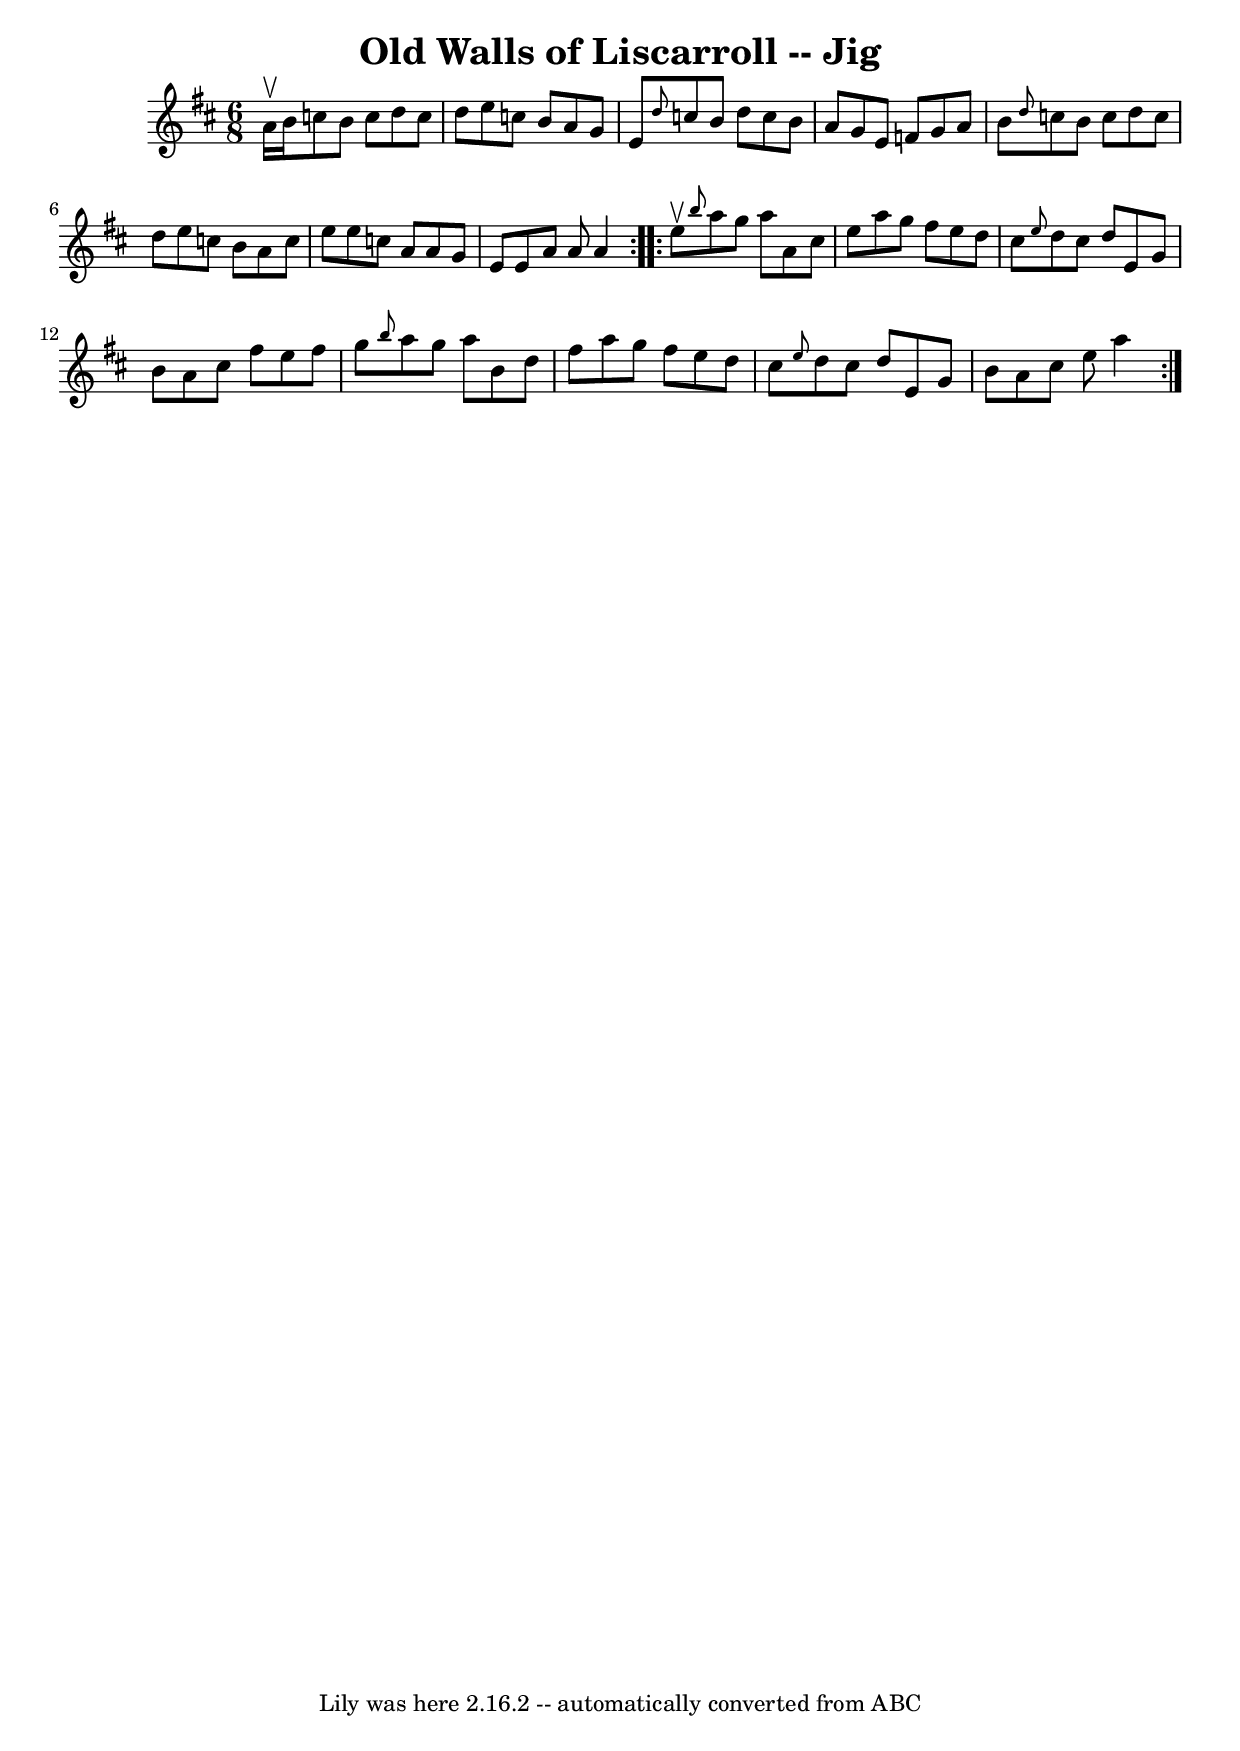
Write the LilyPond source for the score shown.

\version "2.7.40"
\include "Mammoth.ily"
\header {
	%% book = "Ryan's Mammoth Collection"
	crossRefNumber = "1"
	footnotes = "\\\\83 424"
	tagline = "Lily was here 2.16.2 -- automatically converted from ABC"
	title = "Old Walls of Liscarroll -- Jig"
}
voicedefault =  {


\repeat volta 2 {
\time 6/8 \key a \mixolydian a'16^\upbow b'16  |
 c''8 b'8    
c''8 d''8 c''8 d''8    |
 e''8 c''8 b'8 a'8 g'8    
e'8    |
 \grace { d''8  } c''8 b'8 d''8 c''8 b'8 a'8 
   |
 g'8 e'8 f'8 g'8 a'8 b'8    |
     \grace {   
 d''8  } c''8 b'8 c''8 d''8 c''8 d''8    |
 e''8    
c''8 b'8 a'8 c''8 e''8    |
 e''8 c''8 a'8 a'8    
g'8 e'8    |
 e'8 a'8 a'8 a'4  }     \repeat volta 2 {   
e''8^\upbow |
     \grace { b''8  } a''8 g''8 a''8 a'8    
cis''8 e''8    |
 a''8 g''8 fis''8 e''8 d''8 cis''8   
 |
 \grace { e''8  } d''8 cis''8 d''8 e'8 g'8 b'8    
|
 a'8 cis''8 fis''8 e''8 fis''8 g''8    |
     
\grace { b''8  } a''8 g''8 a''8 b'8 d''8 fis''8    |
 
 a''8 g''8 fis''8 e''8 d''8 cis''8    |
 \grace { e''8 
 } d''8 cis''8 d''8 e'8 g'8 b'8    |
 a'8 cis''8    
e''8 a''4        }   
}

\score{
    <<

	\context Staff="default"
	{
	    \voicedefault 
	}

    >>
	\layout {
	}
	\midi {}
}
